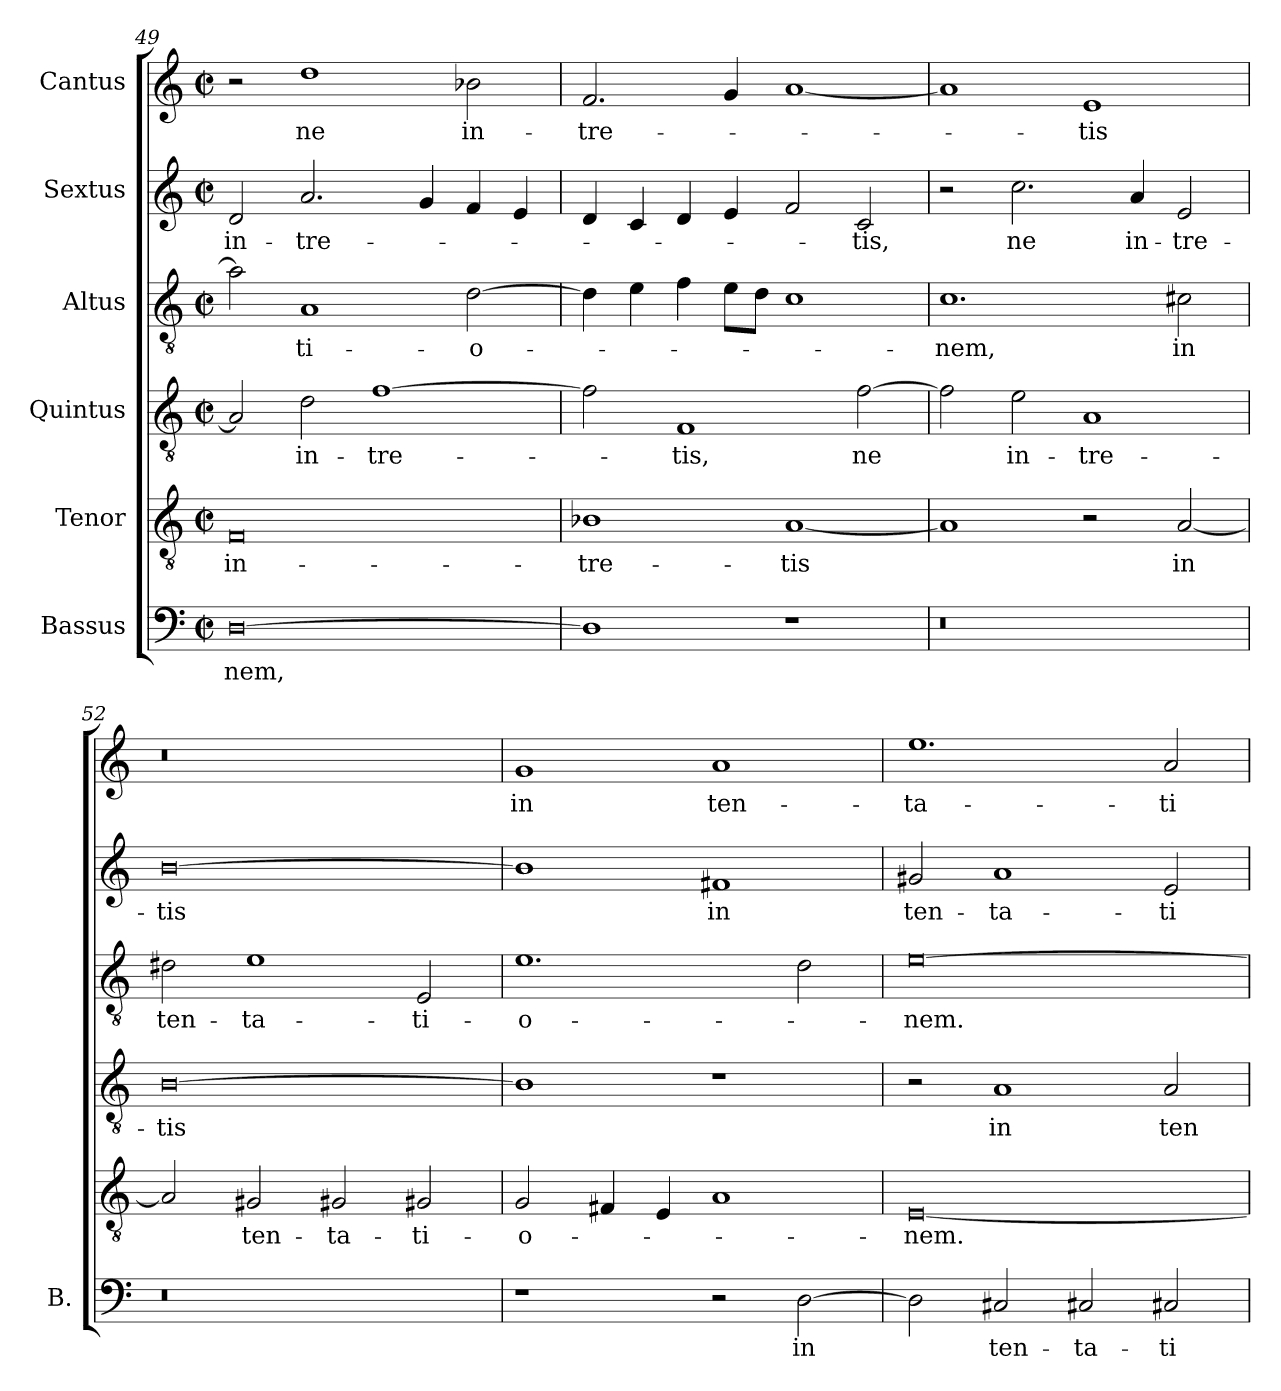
**kern	**text	**kern	**text	**kern	**text	**kern	**text	**kern	**text	**kern	**text
*part6	*part6	*part5	*part5	*part4	*part4	*part3	*part3	*part2	*part2	*part1	*part1
*staff6	*staff6	*staff5	*staff5	*staff4	*staff4	*staff3	*staff3	*staff2	*staff2	*staff1	*staff1
*I"Bassus	*	*I"Tenor	*	*I"Quintus	*	*I"Altus	*	*I"Sextus	*	*I"Cantus	*
*I'B.	*	*	*	*	*	*	*	*	*	*	*
*clefF4	*	*clefGv2	*	*clefGv2	*	*clefGv2	*	*clefG2	*	*clefG2	*
*k[]	*	*k[]	*	*k[]	*	*k[]	*	*k[]	*	*k[]	*
*C:	*	*C:	*	*C:	*	*C:	*	*C:	*	*C:	*
*M2/2	*	*M2/2	*	*M2/2	*	*M2/2	*	*M2/2	*	*M2/2	*
*met(c|)	*	*met(c|)	*	*met(c|)	*	*met(c|)	*	*met(c|)	*	*met(c|)	*
=49	=49	=49	=49	=49	=49	=49	=49	=49	=49	=49	=49
[0D\	-nem,	0F/	in-	2A/]	.	2a\]	.	2d/	in-	2r	.
.	.	.	.	2d\	in-	1A/	-ti-	2.a/	-tre-	1dd\	ne
.	.	.	.	[1f\	-tre-	.	.	.	.	.	.
.	.	.	.	.	.	.	.	4g/	.	.	.
.	.	.	.	.	.	[2d\	-o-	4f/	.	2b-X\	in-
.	.	.	.	.	.	.	.	4e/	.	.	.
=50	=50	=50	=50	=50	=50	=50	=50	=50	=50	=50	=50
1D\]	.	1B-X\	-tre-	2f\]	.	4d\]	.	4d/	.	2.f/	-tre-
.	.	.	.	.	.	4e\	.	4c/	.	.	.
.	.	.	.	1F/	-tis,	4f\	.	4d/	.	.	.
.	.	.	.	.	.	8e\L	.	4e/	.	4g/	.
.	.	.	.	.	.	8d\J	.	.	.	.	.
1r	.	[1A/	-tis	.	.	1c\	.	2f/	.	[1a/	.
.	.	.	.	[2f\	ne	.	.	2c/	-tis,	.	.
=51	=51	=51	=51	=51	=51	=51	=51	=51	=51	=51	=51
!LO:N:vis=0	!	!	!	!	!	!	!	!	!	!	!
1r	.	1A/]	.	2f\]	.	1.c\	-nem,	2r	.	1a/]	.
.	.	.	.	2e\	in-	.	.	2.cc\	ne	.	.
1ryy	.	2r	.	1A/	-tre-	.	.	.	.	1e/	-tis
.	.	.	.	.	.	.	.	4a/	in-	.	.
.	.	[2A/	in	.	.	2c#X\	in	2e/	-tre-	.	.
=52	=52	=52	=52	=52	=52	=52	=52	=52	=52	=52	=52
!LO:N:vis=0	!	!	!	!	!	!	!	!	!	!LO:N:vis=0	!
1r	.	2A/]	.	[0B\	-tis	2d#X\	ten-	[0b\	-tis	1r	.
.	.	2G#X/	ten-	.	.	1e\	-ta-	.	.	.	.
1ryy	.	2G#X/	-ta-	.	.	.	.	.	.	1ryy	.
.	.	2G#X/	-ti-	.	.	2E/	-ti-	.	.	.	.
=53	=53	=53	=53	=53	=53	=53	=53	=53	=53	=53	=53
1r	.	2G/	-o-	1B\]	.	1.e\	-o-	1b\]	.	1g/	in
.	.	4F#X/	.	.	.	.	.	.	.	.	.
.	.	4E/	.	.	.	.	.	.	.	.	.
2r	.	1A/	.	1r	.	.	.	1f#X/	in	1a/	ten-
[2D\	in	.	.	.	.	2d\	.	.	.	.	.
=54	=54	=54	=54	=54	=54	=54	=54	=54	=54	=54	=54
2D\]	.	[0E/	-nem.	2r	.	[0e\	-nem.	2g#X/	ten-	1.ee\	-ta-
2C#X/	ten-	.	.	1A/	in	.	.	1a/	-ta-	.	.
2C#X/	-ta-	.	.	.	.	.	.	.	.	.	.
2C#X/	-ti-	.	.	2A/	ten-	.	.	2e/	-ti-	2a/	-ti-
=	=	=	=	=	=	=	=	=	=	=	=
*-	*-	*-	*-	*-	*-	*-	*-	*-	*-	*-	*-
